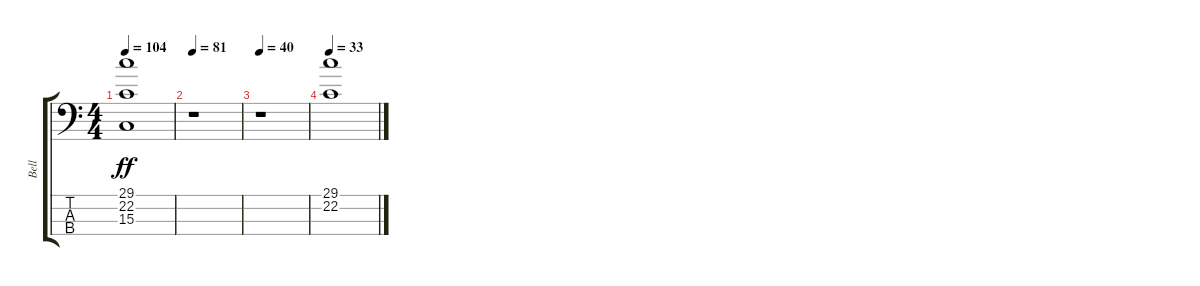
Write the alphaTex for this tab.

\track ("Bell" "Bell") {instrument tubularbells}
\staff {score tabs}
\tuning (G2 D2 A1 E1) {hide}
\ts (4 4)
\tempo 104
\clef f4
\ks c
(29.1 22.2 15.3).1{dy ff} |
\tempo 81
r.1 |
\tempo 40
r.1 |
\tempo 33
(29.1 22.2).1
